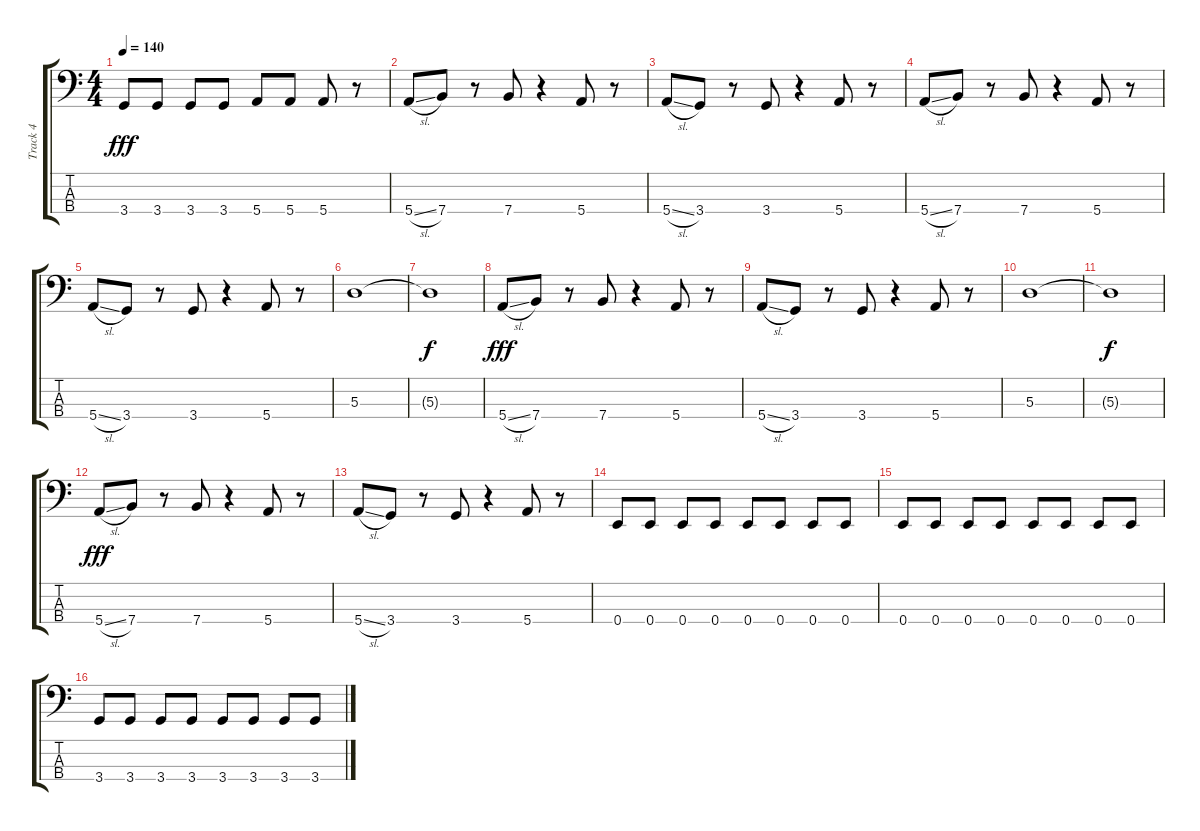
\track ("Track 4" "Track 4") {instrument electricbassfinger}
\staff {score tabs}
\tuning (G2 D2 A1 E1) {hide}
\ts (4 4)
\tempo 140
\clef f4
\ks c
3.4.8{dy fff} 3.4.8 3.4.8 3.4.8 5.4.8 5.4.8 5.4.8 r.8 |
5.4{sl}.8 7.4.8 r.8 7.4.8 r.4 5.4.8 r.8 |
5.4{sl}.8 3.4.8 r.8 3.4.8 r.4 5.4.8 r.8 |
5.4{sl}.8 7.4.8 r.8 7.4.8 r.4 5.4.8 r.8 |
5.4{sl}.8 3.4.8 r.8 3.4.8 r.4 5.4.8 r.8 |
5.3.1 |
5.3{t}.1{dy f} |
5.4{sl}.8{dy fff} 7.4.8 r.8 7.4.8 r.4 5.4.8 r.8 |
5.4{sl}.8 3.4.8 r.8 3.4.8 r.4 5.4.8 r.8 |
5.3.1 |
5.3{t}.1{dy f} |
5.4{sl}.8{dy fff} 7.4.8 r.8 7.4.8 r.4 5.4.8 r.8 |
5.4{sl}.8 3.4.8 r.8 3.4.8 r.4 5.4.8 r.8 |
0.4.8 0.4.8 0.4.8 0.4.8 0.4.8 0.4.8 0.4.8 0.4.8 |
0.4.8 0.4.8 0.4.8 0.4.8 0.4.8 0.4.8 0.4.8 0.4.8 |
3.4.8 3.4.8 3.4.8 3.4.8 3.4.8 3.4.8 3.4.8 3.4.8
